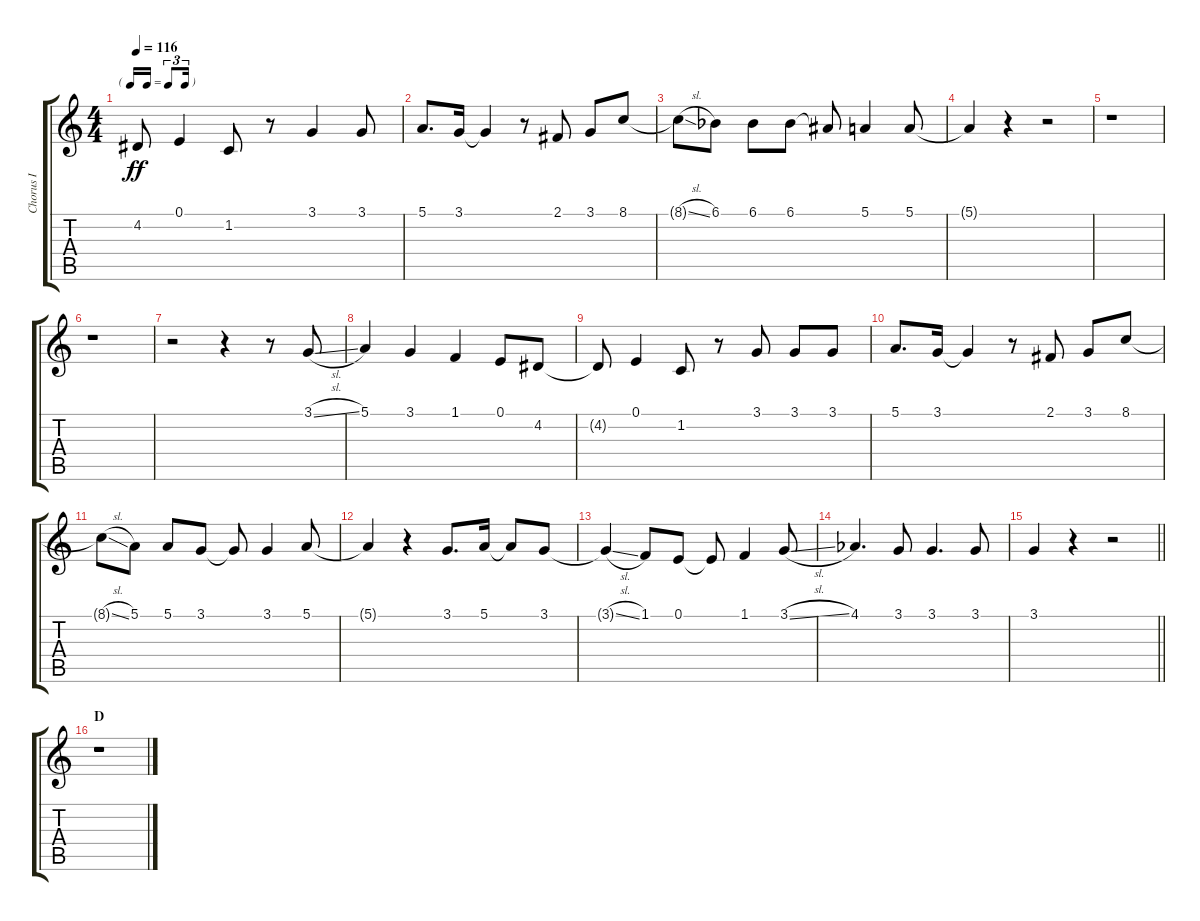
\track ("Chorus I" "Chorus I") {instrument voiceoohs}
\staff {score tabs}
\tuning (E4 B3 G3 D3 A2 E2) {hide}
\ts (4 4)
\tf triplet16th
\tempo 116
\clef g2
\ks c
4.2{t}.8{dy ff} 0.1.4 1.2.8 r.8 3.1.4 3.1.8 |
5.1.8{d} 3.1.16 3.1{t}.4 r.8 2.1.8 3.1.8 8.1.8 |
8.1{sl t}.8 6.1{acc b}.8 6.1{acc b}.8 6.1{acc b}.8 6.1{t}.8 5.1.4 5.1.8 |
5.1{t}.4 r.4 r.2 |
r.1 |
r.1 |
r.2 r.4 r.8 3.1{sl}.8 |
5.1.4 3.1.4 1.1.4 0.1.8 4.2.8 |
4.2{t}.8 0.1.4 1.2.8 r.8 3.1.8 3.1.8 3.1.8 |
5.1.8{d} 3.1.16 3.1{t}.4 r.8 2.1.8 3.1.8 8.1.8 |
8.1{sl t}.8 5.1.8 5.1.8 3.1.8 3.1{t}.8 3.1.4 5.1.8 |
5.1{t}.4 r.4 3.1.8{d} 5.1.16 5.1{t}.8 3.1.8 |
3.1{sl t}.4 1.1.8 0.1.8 0.1{t}.8 1.1.4 3.1{sl}.8 |
4.1{acc b}.4{d} 3.1.8 3.1.4{d} 3.1.8 |
\barLineRight lightlight
3.1.4 r.4 r.2 |
\section ("" "D")
r.1
